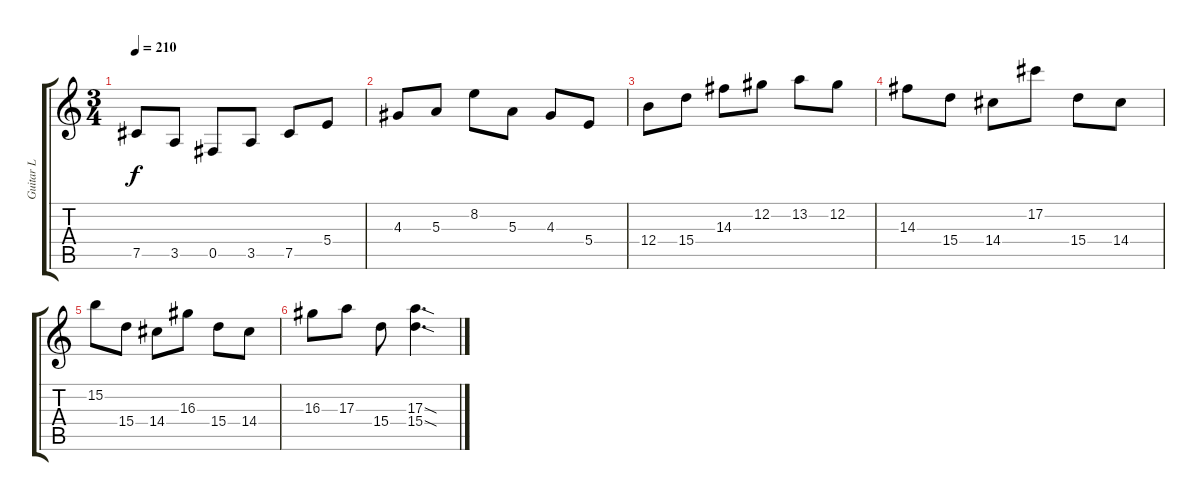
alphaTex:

\track ("Guitar L" "Guitar L") {instrument distortionguitar}
\staff {score tabs}
\tuning (Db4 Ab3 E3 B2 Gb2 B1) {hide}
\ts (3 4)
\tempo 210
\clef g2
\ks c
7.5.8{dy f} 3.5.8 0.5.8 3.5.8 7.5.8 5.4.8 |
4.3.8 5.3.8 8.2.8 5.3.8 4.3.8 5.4.8 |
12.4.8 15.4.8 14.3.8 12.2.8 13.2.8 12.2.8 |
14.3.8 15.4.8 14.4.8 17.2.8 15.4.8 14.4.8 |
15.2.8 15.4.8 14.4.8 16.3.8 15.4.8 14.4.8 |
16.3.8 17.3.8 15.4.8 (17.3{sod} 15.4{sod}).4{d}
